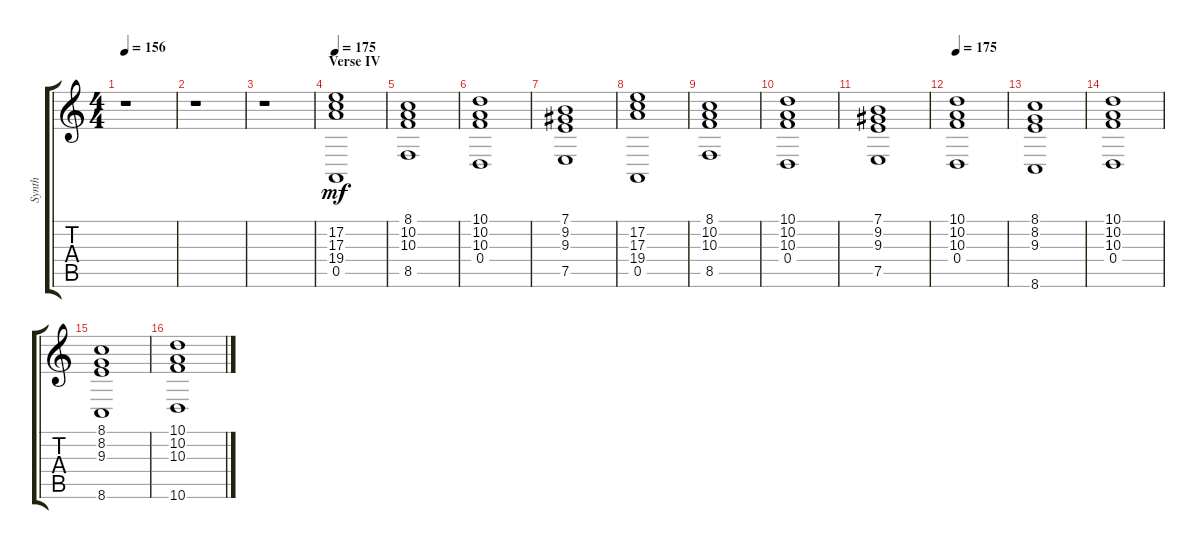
\track ("Synth" "Synth") {instrument synthstrings1}
\staff {score tabs}
\tuning (E4 B3 G3 D3 A2 E2) {hide}
\ts (4 4)
\tempo 156
\clef g2
\ks c
r.1{dy mf} |
r.1 |
r.1 |
\section ("" "Verse IV")
\tempo 175
(17.2 17.3 19.4 0.5).1{volume 12} |
(8.1 10.2 10.3 8.5).1 |
(10.1 10.2 10.3 0.4).1 |
(7.1 9.2 9.3 7.5).1 |
(17.2 17.3 19.4 0.5).1 |
(8.1 10.2 10.3 8.5).1 |
(10.1 10.2 10.3 0.4).1 |
(7.1 9.2 9.3 7.5).1 |
\tempo 175
(10.1 10.2 10.3 0.4).1 |
(8.1 8.2 9.3 8.6).1 |
(10.1 10.2 10.3 0.4).1 |
(8.1 8.2 9.3 8.6).1 |
(10.1 10.2 10.3 10.6).1
